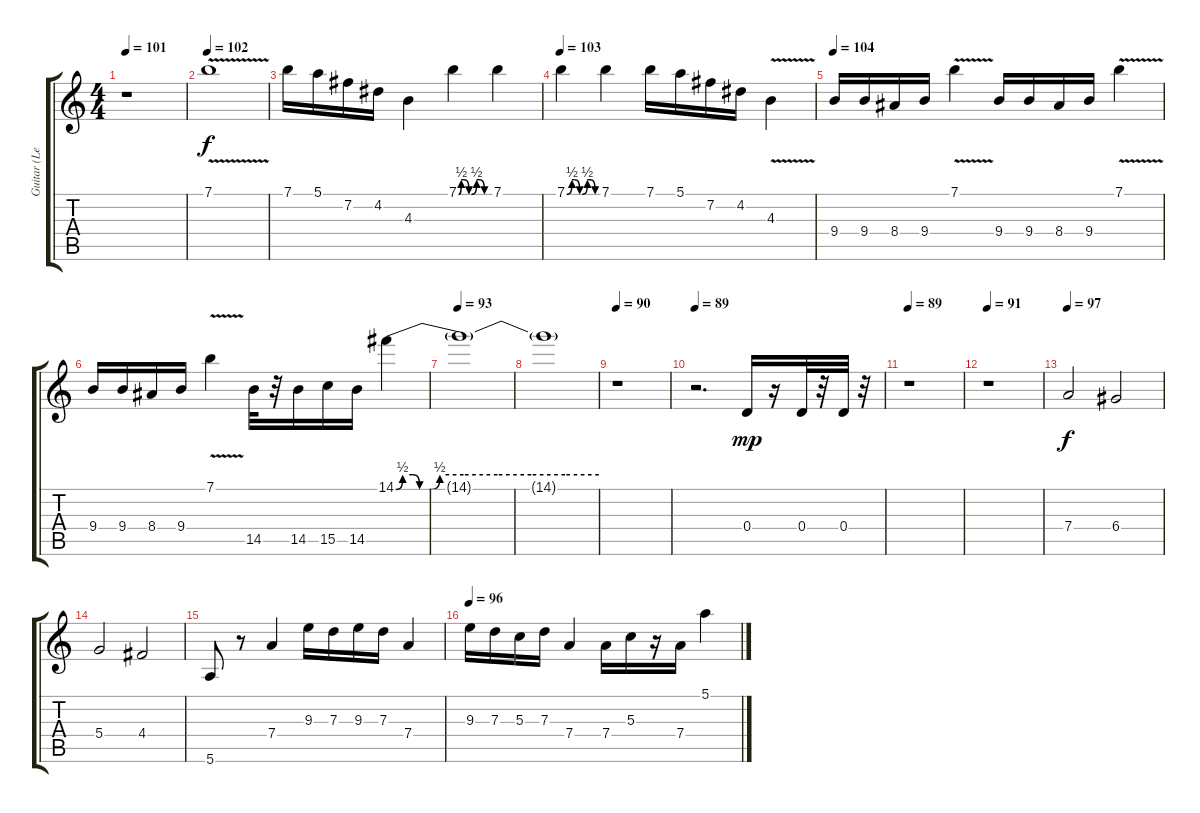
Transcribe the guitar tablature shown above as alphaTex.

\track ("Guitar (Left)" "Guitar (Le") {instrument distortionguitar}
\staff {score tabs}
\tuning (E4 B3 G3 D3 A2 E2) {hide}
\ts (4 4)
\tempo 101
\clef g2
\ks c
r.1{dy f} |
\tempo 102
7.1{v}.1 |
7.1.16 5.1.16 7.2.16 4.2.16 4.3.4 7.1{be (custom 0 0 5 2 10 2 20 0 25 0 35 2 40 2 50 0 60 0)}.4 7.1.4 |
\tempo 103
7.1{be (custom 0 0 10 2 15 2 25 0 30 0 40 2 45 2 55 0 60 0)}.4 7.1.4 7.1.16 5.1.16 7.2.16 4.2.16 4.3{v}.4 |
\tempo 104
9.4.16 9.4.16 8.4.16 9.4.16 7.1{v}.4 9.4.16 9.4.16 8.4.16 9.4.16 7.1{v}.4 |
9.4.16 9.4.16 8.4.16 9.4.16 7.1{v}.4 14.5.32 r.32 14.5.16 15.5.16 14.5.16 14.1{be (custom 0 0 2 2 5 2 7 0 10 0 13 2 20 2 30 2 40 2 50 2 60 2)}.4 |
\tempo 93
14.1{t}.1{volume 3} |
14.1{t}.1 |
\tempo 90
r.1{volume 12} |
\tempo 89
r.2{d} 0.4.16{dy mp} r.16 0.4.32 r.32 0.4.32 r.32 |
\tempo 89
r.1 |
\tempo 91
r.1 |
\tempo 97
7.4.2{dy f} 6.4.2 |
5.4.2 4.4.2 |
5.6.8 r.8 7.4.4 9.3.16 7.3.16 9.3.16 7.3.16 7.4.4 |
\tempo 96
9.3.16 7.3.16 5.3.16 7.3.16 7.4.4 7.4.16 5.3.16 r.16 7.4.16 5.1.4
